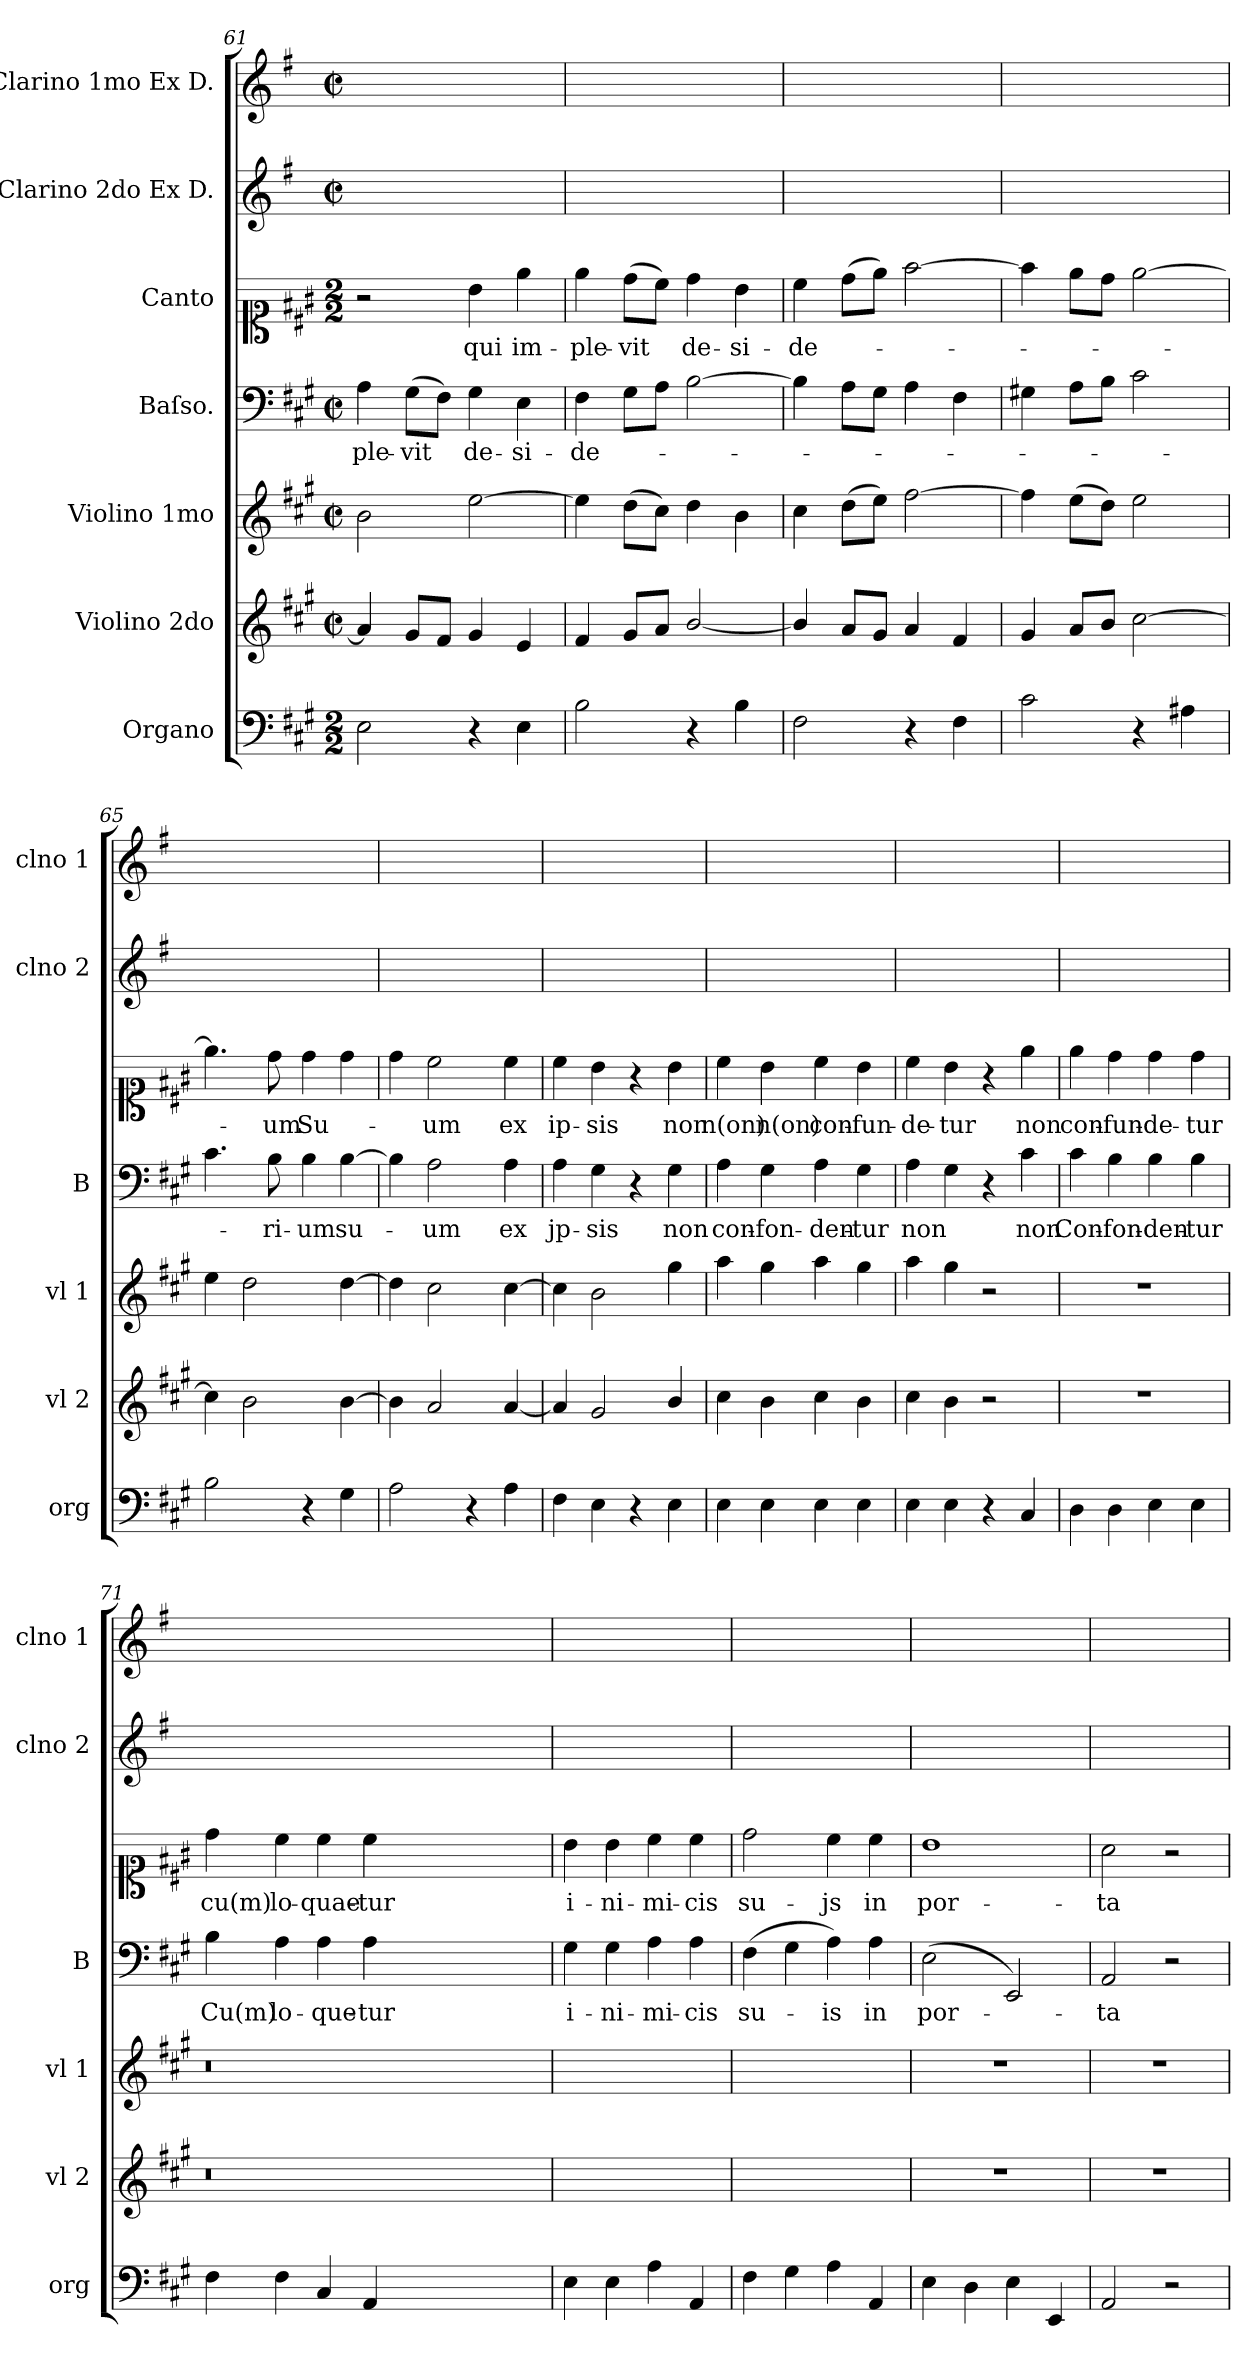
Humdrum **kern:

**kern	**kern	**kern	**kern	**text	**kern	**text	**kern	**kern
*part7	*part6	*part5	*part4	*part4	*part3	*part3	*part2	*part1
*staff7	*staff6	*staff5	*staff4	*staff4	*staff3	*staff3	*staff2	*staff1
*I"Organo	*I"Violino 2do	*I"Violino 1mo	*I"Baſso.	*	*I"Canto	*	*I"Clarino 2do Ex D.	*I"Clarino 1mo Ex D.
*I'org	*I'vl 2	*I'vl 1	*I'B	*	*	*	*I'clno 2	*I'clno 1
*clefF4	*clefG2	*clefG2	*clefF4	*	*clefC1	*	*clefG2	*clefG2
*	*	*	*	*	*	*	*ITrd-1c-2	*ITrd-1c-2
*k[f#c#g#]	*k[f#c#g#]	*k[f#c#g#]	*k[f#c#g#]	*	*k[f#c#g#]	*	*k[f#c#g#]	*k[f#c#g#]
*M2/2	*M2/2	*M2/2	*M2/2	*	*M2/2	*	*M2/2	*M2/2
*	*met(c|)	*met(c|)	*met(c|)	*	*	*	*met(c|)	*met(c|)
=61	=61	=61	=61	=61	=61	=61	=61	=61
2E\	4a/]	2b\	4A\	-ple-	2r	.	1ryy	1ryy
.	8g#/L	.	(8G#\L	-vit	.	.	.	.
.	8f#/J	.	8F#\J)	.	.	.	.	.
4r	4g#/	[2ee\	4G#\	de-	4b\	qui	.	.
4E\	4e/	.	4E\	-si-	4ee\	im-	.	.
=62	=62	=62	=62	=62	=62	=62	=62	=62
2B\	4f#/	4ee\]	4F#\	-de-	4ee\	-ple-	1ryy	1ryy
.	8g#/L	(8dd\L	8G#\L	.	(8dd\L	-vit	.	.
.	8a/J	8cc#\J)	8A\J	.	8cc#\J)	.	.	.
4r	[2b/	4dd\	[2B\	.	4dd\	de-	.	.
4B\	.	4b\	.	.	4b\	-si-	.	.
=63	=63	=63	=63	=63	=63	=63	=63	=63
2F#\	4b/]	4cc#\	4B\]	.	4cc#\	-de-	1ryy	1ryy
.	8a/L	(8dd\L	8A\L	.	(8dd\L	.	.	.
.	8g#/J	8ee\J)	8G#\J	.	8ee\J)	.	.	.
4r	4a/	[2ff#\	4A\	.	[2ff#\	.	.	.
4F#\	4f#/	.	4F#\	.	.	.	.	.
=64	=64	=64	=64	=64	=64	=64	=64	=64
2c#\	4g#/	4ff#\]	4G#X\	.	4ff#\]	.	1ryy	1ryy
.	8a/L	(8ee\L	8A\L	.	8ee\L	.	.	.
.	8b/J	8dd\J)	8B\J	.	8dd\J	.	.	.
4r	[2cc#\	2ee\	2c#\	.	[2ee\	.	.	.
4A#X\	.	.	.	.	.	.	.	.
=65	=65	=65	=65	=65	=65	=65	=65	=65
2B\	4cc#\]	4ee\	4.c#\	.	4.ee\]	.	1ryy	1ryy
.	2b\	2dd\	.	.	.	.	.	.
.	.	.	8B\	-ri-	8dd\	-um	.	.
4r	.	.	4B\	-um	4dd\	Su-	.	.
4G#\	[4b\	[4dd\	[4B\	su-	4dd\	.	.	.
=66	=66	=66	=66	=66	=66	=66	=66	=66
2A\	4b\]	4dd\]	4B\]	.	4dd\	.	1ryy	1ryy
.	2a/	2cc#\	2A\	-um	2cc#\	-um	.	.
4r	.	.	.	.	.	.	.	.
4A\	[4a/	[4cc#\	4A\	ex	4cc#\	ex	.	.
=67	=67	=67	=67	=67	=67	=67	=67	=67
4F#\	4a/]	4cc#\]	4A\	jp-	4cc#\	ip-	1ryy	1ryy
4E\	2g#/	2b\	4G#\	-sis	4b\	-sis	.	.
4r	.	.	4r	.	4r	.	.	.
4E\	4b/	4gg#\	4G#\	non	4b\	non	.	.
=68	=68	=68	=68	=68	=68	=68	=68	=68
4E\	4cc#\	4aa\	4A\	con-	4cc#\	n(on)	1ryy	1ryy
4E\	4b\	4gg#\	4G#\	-fon-	4b\	n(on)	.	.
4E\	4cc#\	4aa\	4A\	-den-	4cc#\	con-	.	.
4E\	4b\	4gg#\	4G#\	-tur	4b\	-fun-	.	.
=69	=69	=69	=69	=69	=69	=69	=69	=69
4E\	4cc#\	4aa\	4A\	non	4cc#\	-de-	1ryy	1ryy
4E\	4b\	4gg#\	4G#\	.	4b\	-tur	.	.
4r	2r	2r	4r	.	4r	.	.	.
4C#/	.	.	4c#\	non	4ee\	non	.	.
=70	=70	=70	=70	=70	=70	=70	=70	=70
4D\	1r	1r	4c#\	Con-	4ee\	con-	1ryy	1ryy
4D\	.	.	4B\	-fon-	4dd\	-fun-	.	.
4E\	.	.	4B\	-den-	4dd\	-de-	.	.
4E\	.	.	4B\	-tur	4dd\	-tur	.	.
=71	=71	=71	=71	=71	=71	=71	=71	=71
4F#\	0.r	0.r	4B\	Cu(m)	4dd\	cu(m)	1ryy	1ryy
4F#\	.	.	4A\	lo-	4cc#\	lo-	.	.
4C#/	.	.	4A\	-que-	4cc#\	-quae-	.	.
4AA/	.	.	4A\	-tur	4cc#\	-tur	.	.
0ryy	.	.	0ryy	.	0ryy	.	0ryy	0ryy
=72	=72	=72	=72	=72	=72	=72	=72	=72
4E\	1ryy	1ryy	4G#\	i-	4b\	i-	1ryy	1ryy
4E\	.	.	4G#\	-ni-	4b\	-ni-	.	.
4A\	.	.	4A\	-mi-	4cc#\	-mi-	.	.
4AA/	.	.	4A\	-cis	4cc#\	-cis	.	.
=73	=73	=73	=73	=73	=73	=73	=73	=73
4F#\	1ryy	1ryy	(4F#\	su-	2dd\	su-	1ryy	1ryy
4G#\	.	.	4G#\	.	.	.	.	.
4A\	.	.	4A\)	-is	4cc#\	-js	.	.
4AA/	.	.	4A\	in	4cc#\	in	.	.
=74	=74	=74	=74	=74	=74	=74	=74	=74
4E\	1r	1r	(2E\	por-	1b	por-	1ryy	1ryy
4D\	.	.	.	.	.	.	.	.
4E\	.	.	2EE/)	.	.	.	.	.
4EE/	.	.	.	.	.	.	.	.
=75	=75	=75	=75	=75	=75	=75	=75	=75
2AA/	1r	1r	2AA/	-ta	2a\	-ta	1ryy	1ryy
2r	.	.	2r	.	2r	.	.	.
=	=	=	=	=	=	=	=	=
*-	*-	*-	*-	*-	*-	*-	*-	*-
